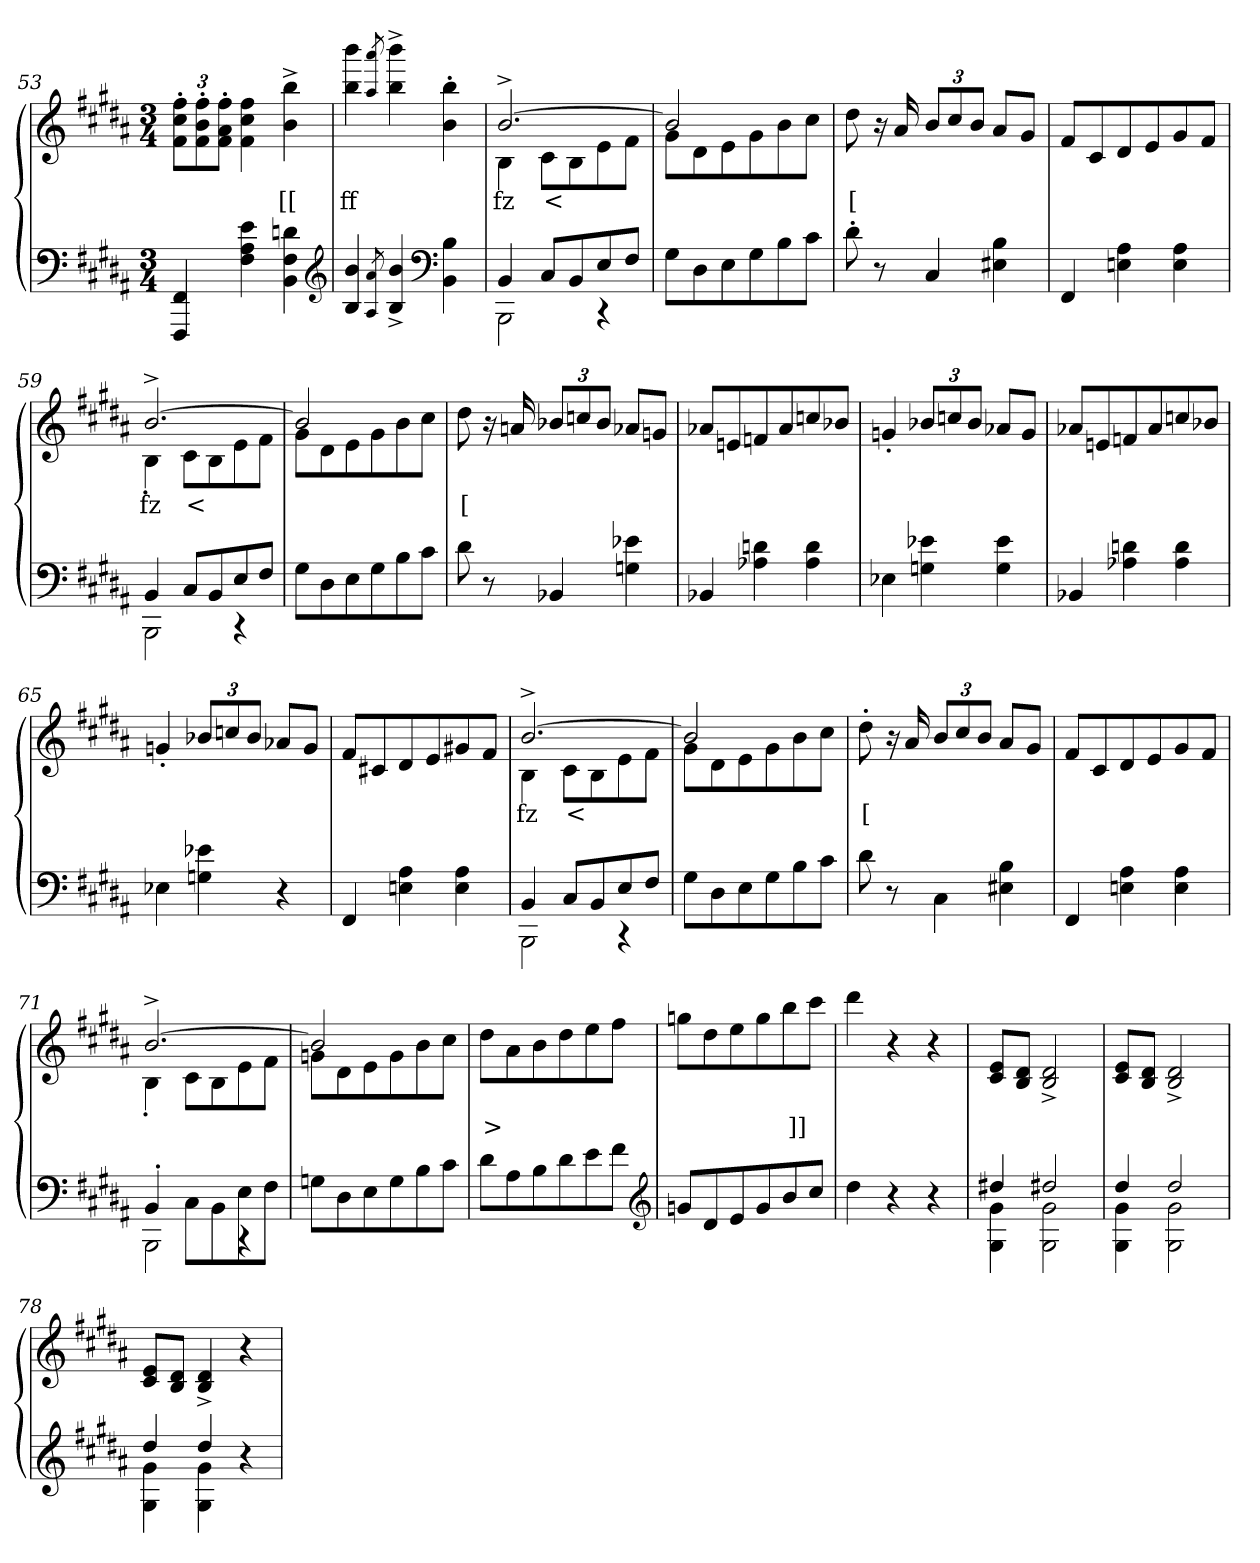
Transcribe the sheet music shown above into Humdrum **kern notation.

**kern	**kern	**text
*part2	*part1	*part1
*staff2	*staff1	*staff1
*clefF4	*clefG2	*
*k[f#c#g#d#a#]	*k[f#c#g#d#a#]	*
*B:	*B:	*
*M3/4	*M3/4	*
=53	=53	=53
4FF# 4FFF#	12ff#'> 12cc#'> 12f#'>L	.
.	12ff#'> 12b'> 12f#'>	.
.	12ff#'> 12a#'> 12f#'>J	.
4e 4A# 4F#	4ff# 4cc# 4f#	.
4dn 4F# 4BB	4bb^> 4b^>	[[
*clefG2	*	*
=54	=54	=54
4b 4B	4bbb 4bb	ff
8qA#/ 8qa#	8qaa#/ 8qaaa#	.
4b^> 4B^>	4bbb^> 4bb^>	.
*clefF4	*	*
4B 4BB	4bb'> 4b'>	.
=55	=55	=55
*^	*^	*
4BB	2BBB	[2.b^>	4B	fz
8C#L	.	.	8c#L	<
8BB	.	.	8B	.
8E	4r	.	8e	.
8F#J	.	.	8f#J	.
*v	*v	*	*	*
=56	=56	=56	=56
8G#L	2b]	8g#L	.
8D#	.	8d#	.
8E	.	8e	.
8G#	.	8g#	.
8B	4ryy	8b	.
8c#J	.	8cc#J	.
*	*v	*v	*
=57	=57	=57
8d#'>	8dd#	[
8r	16r	.
.	16a#	.
4C#	12b/L	.
.	12cc#	.
.	12bJ	.
4B 4E#X	8a#L	.
.	8g#J	.
=58	=58	=58
4FF#	8f#L	.
.	8c#	.
4A# 4En	8d#	.
.	8e	.
4A# 4E	8g#	.
.	8f#J	.
=59	=59	=59
*^	*^	*
4BB	2BBB	[2.b^>	4B'>	fz
8C#L	.	.	8c#L	<
8BB	.	.	8B	.
8E	4r	.	8e	.
8F#J	.	.	8f#J	.
*v	*v	*	*	*
=60	=60	=60	=60
8G#L	2b]	8g#L	.
8D#	.	8d#	.
8E	.	8e	.
8G#	.	8g#	.
8B	4ryy	8b	.
8c#J	.	8cc#J	.
*	*v	*v	*
=61	=61	=61
8d#	8dd#	[
8r	16r	.
.	16an	.
4BB-X	12b-X/L	.
.	12ccn	.
.	12b-J	.
4e-X 4Gn	8a-XL	.
.	8gnJ	.
=62	=62	=62
4BB-X	8a-XL	.
.	8en	.
4dn 4A-X	8fn	.
.	8a-	.
4d 4A-	8ccn	.
.	8b-XJ	.
=63	=63	=63
4E-X	4gn'>	.
4e- 4Gn	12b-X/L	.
.	12ccn	.
.	12b-J	.
4e- 4G	8a-XL	.
.	8gJ	.
=64	=64	=64
4BB-X	8a-XL	.
.	8en	.
4dn 4A-X	8fn	.
.	8a-	.
4d 4A-	8ccn	.
.	8b-XJ	.
=65	=65	=65
4E-X	4gn'>	.
4e- 4Gn	12b-X/L	.
.	12ccn	.
.	12b-J	.
4r	8a-XL	.
.	8gJ	.
=66	=66	=66
4FF#	8f#L	.
.	8c#X	.
4A# 4En	8d#	.
.	8e	.
4A# 4E	8g#X	.
.	8f#J	.
=67	=67	=67
*^	*^	*
4BB	2BBB	[2.b^>	4B	fz
8C#L	.	.	8c#L	<
8BB	.	.	8B	.
8E	4r	.	8e	.
8F#J	.	.	8f#J	.
*v	*v	*	*	*
=68	=68	=68	=68
8G#L	2b]	8g#L	.
8D#	.	8d#	.
8E	.	8e	.
8G#	.	8g#	.
8B	4ryy	8b	.
8c#J	.	8cc#J	.
*	*v	*v	*
=69	=69	=69
8d#	8dd#'>	[
8r	16r	.
.	16a#	.
4C#\	12b/L	.
.	12cc#	.
.	12bJ	.
4B 4E#X	8a#L	.
.	8g#J	.
=70	=70	=70
4FF#	8f#L	.
.	8c#	.
4A# 4En	8d#	.
.	8e	.
4A# 4E	8g#	.
.	8f#J	.
=71	=71	=71
*^	*^	*
4BB'>	2BBB	[2.b^>	4B'>	.
8C#\L	.	.	8c#L	.
8BB	.	.	8B	.
8E	4r	.	8e	.
8F#J	.	.	8f#J	.
*v	*v	*	*	*
=72	=72	=72	=72
8GnL	2b]	8gnL	.
8D#	.	8d#	.
8E	.	8e	.
8G	.	8g	.
8B	4ryy	8b	.
8c#J	.	8cc#J	.
*	*v	*v	*
=73	=73	=73
8d#L	8dd#L	>
8A#	8a#	.
8B	8b	.
8d#	8dd#	.
8e	8ee	.
8f#J	8ff#J	.
*clefG2	*	*
=74	=74	=74
8gnL	8ggnL	.
8d#	8dd#	.
8e	8ee	.
8g	8gg	.
8b	8bb	.
8cc#J	8ccc#J	]]
=75	=75	=75
4dd#	4ddd#	.
4r	4r	.
4r	4r	.
=76	=76	=76
*^	*	*
4dd#X	4g# 4G#	8e 8c#L	.
.	.	8d# 8BJ	.
2dd#X	2g# 2G#	2d#^> 2B^>	.
=77	=77	=77	=77
4dd#	4g# 4G#	8e 8c#L	.
.	.	8d# 8BJ	.
2dd#	2g# 2G#	2d#^> 2B^>	.
=78	=78	=78	=78
4dd#	4g# 4G#	8e 8c#L	.
.	.	8d# 8BJ	.
4dd#	4g# 4G#	4d#^> 4B^>	.
4r	4ryy	4r	.
*v	*v	*	*
=	=	=
*-	*-	*-
